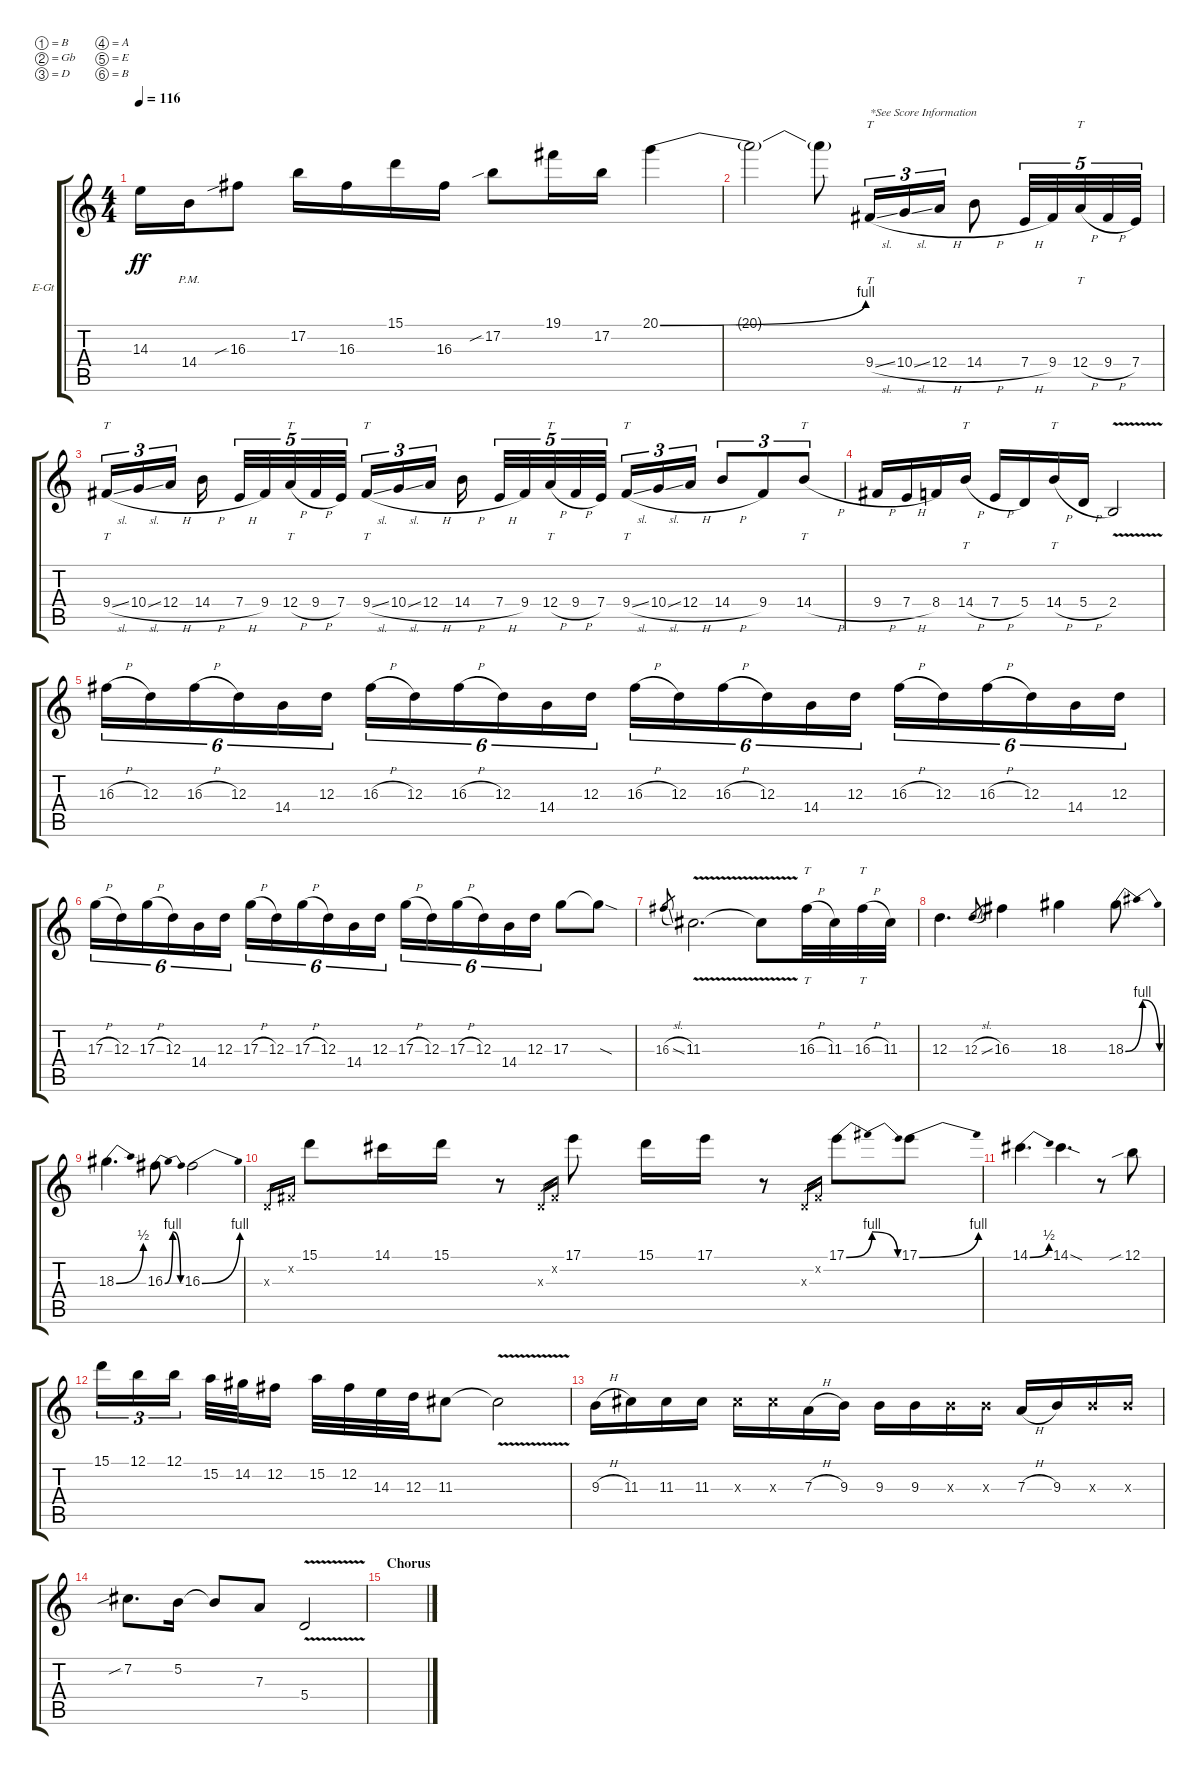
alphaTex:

\bracketExtendMode groupsimilarinstruments
\firstSystemTrackNameOrientation horizontal
\otherSystemsTrackNameOrientation horizontal
\track ("Lead Guitar 1" "E-Gt") {instrument overdrivenguitar}
\staff {score tabs}
\tuning (B3 Gb3 D3 A2 E2 B1)
\ts (4 4)
\tempo 116
\clef g2
\scale
0.333333
\ks c
14.3.16{dy ff} 14.4{pm}.16 16.3{sib}.8 17.2.16 16.3.16 15.1.16 16.3.16 17.2{sib}.8 19.1.16 17.2.16 20.1{be (bend 0 0 15 4)}.4 |
\scale
0.333333 20.1{t}.2 20.1{t}.8 9.4{sl}.16{tt tu (3 2) txt "*See Score Information"} 10.4{sl}.16{tu (3 2)} 12.4{h}.16{tu (3 2)} 14.4{h}.8 7.4{h}.32{tu (5 4)} 9.4.32{tu (5 4)} 12.4{h}.32{tt tu (5 4)} 9.4{h}.32{tu (5 4)} 7.4.32{tu (5 4)} |
\scale
0.333333 9.4{sl}.16{tt tu (3 2)} 10.4{sl}.16{tu (3 2)} 12.4{h}.16{tu (3 2)} 14.4{h}.16 7.4{h}.32{tu (5 4)} 9.4.32{tu (5 4)} 12.4{h}.32{tt tu (5 4)} 9.4{h}.32{tu (5 4)} 7.4.32{tu (5 4)} 9.4{sl}.16{tt tu (3 2)} 10.4{sl}.16{tu (3 2)} 12.4{h}.16{tu (3 2)} 14.4{h}.16 7.4{h}.32{tu (5 4)} 9.4.32{tu (5 4)} 12.4{h}.32{tt tu (5 4)} 9.4{h}.32{tu (5 4)} 7.4.32{tu (5 4)} 9.4{sl}.16{tt tu (3 2)} 10.4{sl}.16{tu (3 2)} 12.4{h}.16{tu (3 2)} 14.4{h}.8{tu (3 2)} 9.4.8{tu (3 2)} 14.4{h}.8{tt tu (3 2)} |
\scale
0.333333 9.4{h}.16 7.4{h}.16 8.4.16 14.4{h}.16{tt} 7.4{h}.16 5.4.16 14.4{h}.16{tt} 5.4{h}.16 2.4{v}.2 |
\scale
0.333333 16.3{h}.16{tu (6 4)} 12.3.16{tu (6 4)} 16.3{h}.16{tu (6 4)} 12.3.16{tu (6 4)} 14.4.16{tu (6 4)} 12.3.16{tu (6 4)} 16.3{h}.16{tu (6 4)} 12.3.16{tu (6 4)} 16.3{h}.16{tu (6 4)} 12.3.16{tu (6 4)} 14.4.16{tu (6 4)} 12.3.16{tu (6 4)} 16.3{h}.16{tu (6 4)} 12.3.16{tu (6 4)} 16.3{h}.16{tu (6 4)} 12.3.16{tu (6 4)} 14.4.16{tu (6 4)} 12.3.16{tu (6 4)} 16.3{h}.16{tu (6 4)} 12.3.16{tu (6 4)} 16.3{h}.16{tu (6 4)} 12.3.16{tu (6 4)} 14.4.16{tu (6 4)} 12.3.16{tu (6 4)} |
\scale
0.333333 17.3{h}.16{tu (6 4)} 12.3.16{tu (6 4)} 17.3{h}.16{tu (6 4)} 12.3.16{tu (6 4)} 14.4.16{tu (6 4)} 12.3.16{tu (6 4)} 17.3{h}.16{tu (6 4)} 12.3.16{tu (6 4)} 17.3{h}.16{tu (6 4)} 12.3.16{tu (6 4)} 14.4.16{tu (6 4)} 12.3.16{tu (6 4)} 17.3{h}.16{tu (6 4)} 12.3.16{tu (6 4)} 17.3{h}.16{tu (6 4)} 12.3.16{tu (6 4)} 14.4.16{tu (6 4)} 12.3.16{tu (6 4)} 17.3.8 17.3{sod t}.8 |
\scale
0.333333 16.3{sl}.8{gr} 11.3{v}.2{d} 11.3{t}.8 16.3{h}.32{tt} 11.3.32 16.3{h}.32{tt} 11.3.32 |
\scale
0.333333 12.3.4{d} 12.3{sl}.8{gr} 16.3.4 18.3.4 18.3{be (bendrelease 0 0 10.2 4 20.4 4 30 0)}.8 |
\scale
0.333333 18.3{be (bend 0 0 14.399999999999999 2)}.4{d} 16.3{be (bendrelease 0 0 10.2 4 20.4 4 30 0)}.8 16.3{be (bend 0 0 15 4)}.2 |
\scale
0.333333 0.3{x}.16{gr} 0.2{x}.16{gr} 15.1.8 14.1.16 15.1.16 r.8 0.3{x}.16{gr} 0.2{x}.16{gr} 17.1.8 15.1.16 17.1.16 r.8 0.3{x}.16{gr} 0.2{x}.16{gr} 17.1{be (bendrelease 0 0 10.2 4 20.4 4 30 0)}.8 17.1{be (bend 0 0 15 4)}.8 |
\scale
0.333333 14.1{be (bend 0 0 13.799999999999999 2)}.4{d} 14.1{sod}.4{d} r.8 12.1{sib}.8 |
\scale
0.333333 15.1.16{tu (3 2)} 12.1.16{tu (3 2)} 12.1.16{tu (3 2)} 15.2.32 14.2.32 12.2.16 15.2.32 12.2.32 14.3.32 12.3.32 11.3.8 11.3{v t}.2 |
\scale
0.333333 9.3{h}.16 11.3.16 11.3.16 11.3.16 11.3{x}.16 11.3{x}.16 7.3{h}.16 9.3.16 9.3.16 9.3.16 9.3{x}.16 9.3{x}.16 7.3{h}.16 9.3.16 9.3{x}.16 9.3{x}.16 |
\scale
0.333333 7.2{sib}.8{d} 5.2.16 5.2{t}.8 7.3.8 5.4{v}.2 |
\section ("" "Chorus")
\scale
0.333333 |
\scale
0.333333
